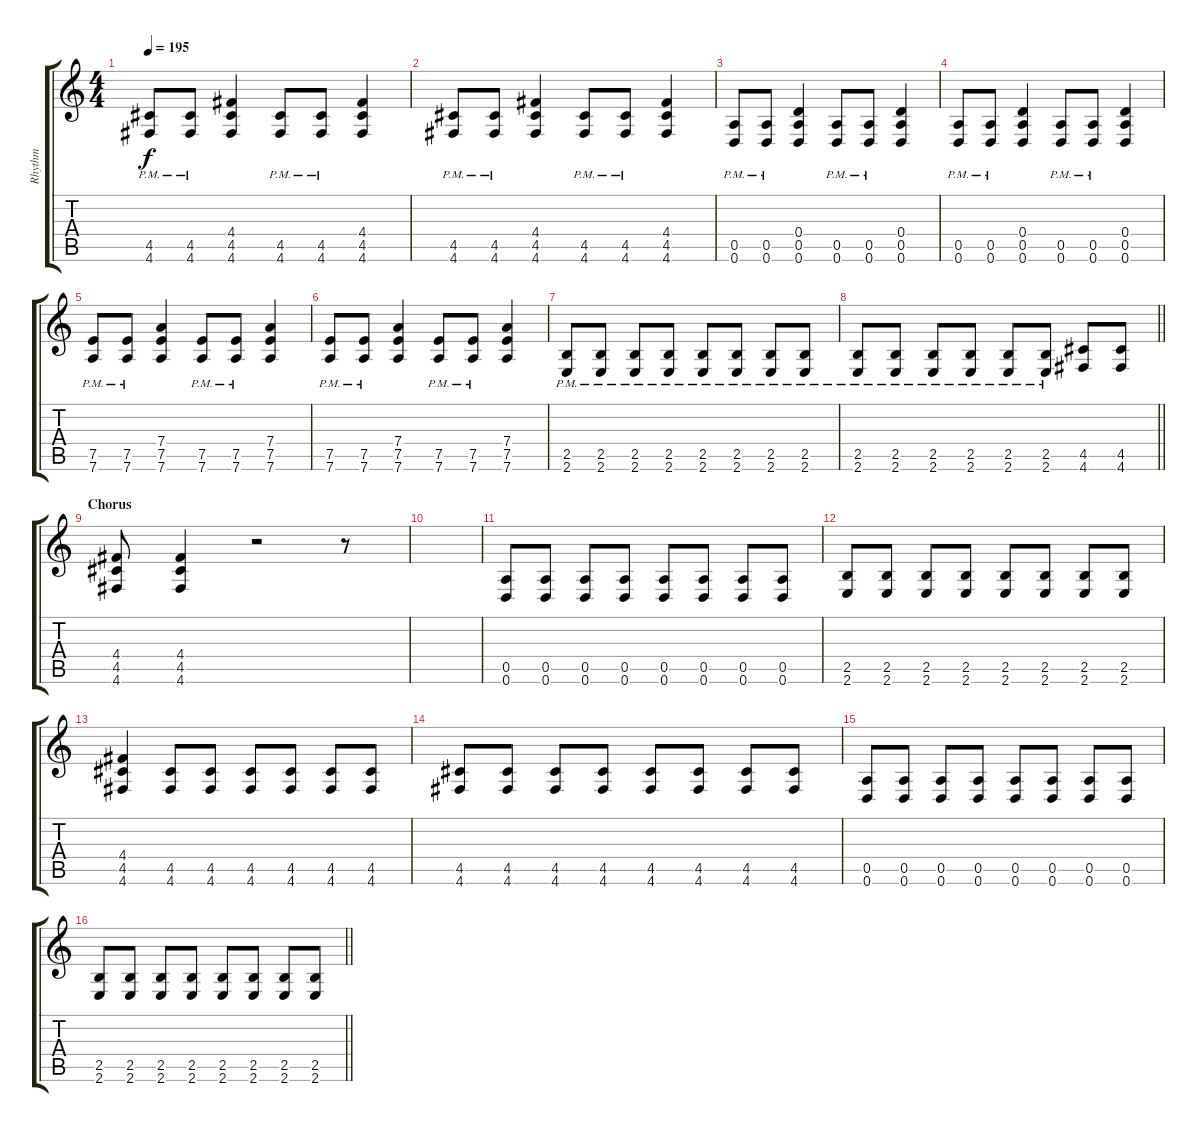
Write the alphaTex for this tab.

\track ("Rhythm" "Rhythm") {instrument overdrivenguitar}
\staff {score tabs}
\tuning (E4 B3 G3 D3 A2 D2) {hide}
\ts (4 4)
\tempo 195
\clef g2
\ks c
(4.5{pm} 4.6{pm}).8{dy f} (4.5{pm} 4.6{pm}).8 (4.4 4.5 4.6).4 (4.5{pm} 4.6{pm}).8 (4.5{pm} 4.6{pm}).8 (4.4 4.5 4.6).4 |
(4.5{pm} 4.6{pm}).8 (4.5{pm} 4.6{pm}).8 (4.4 4.5 4.6).4 (4.5{pm} 4.6{pm}).8 (4.5{pm} 4.6{pm}).8 (4.4 4.5 4.6).4 |
(0.5{pm} 0.6{pm}).8 (0.5{pm} 0.6{pm}).8 (0.4 0.5 0.6).4 (0.5{pm} 0.6{pm}).8 (0.5{pm} 0.6{pm}).8 (0.4 0.5 0.6).4 |
(0.5{pm} 0.6{pm}).8 (0.5{pm} 0.6{pm}).8 (0.4 0.5 0.6).4 (0.5{pm} 0.6{pm}).8 (0.5{pm} 0.6{pm}).8 (0.4 0.5 0.6).4 |
(7.5{pm} 7.6{pm}).8 (7.5{pm} 7.6{pm}).8 (7.4 7.5 7.6).4 (7.5{pm} 7.6{pm}).8 (7.5{pm} 7.6{pm}).8 (7.4 7.5 7.6).4 |
(7.5{pm} 7.6{pm}).8 (7.5{pm} 7.6{pm}).8 (7.4 7.5 7.6).4 (7.5{pm} 7.6{pm}).8 (7.5{pm} 7.6{pm}).8 (7.4 7.5 7.6).4 |
(2.5{pm} 2.6{pm}).8 (2.5{pm} 2.6{pm}).8 (2.5{pm} 2.6{pm}).8 (2.5{pm} 2.6{pm}).8 (2.5{pm} 2.6{pm}).8 (2.5{pm} 2.6{pm}).8 (2.5{pm} 2.6{pm}).8 (2.5{pm} 2.6{pm}).8 |
\barLineRight lightlight
(2.5{pm} 2.6{pm}).8 (2.5{pm} 2.6{pm}).8 (2.5{pm} 2.6{pm}).8 (2.5{pm} 2.6{pm}).8 (2.5{pm} 2.6{pm}).8 (2.5{pm} 2.6{pm}).8 (4.5 4.6).8 (4.5 4.6).8 |
\section ("" "Chorus")
(4.4 4.5 4.6).8 (4.4 4.5 4.6).4 r.2 r.8 |
|
(0.5 0.6).8 (0.5 0.6).8 (0.5 0.6).8 (0.5 0.6).8 (0.5 0.6).8 (0.5 0.6).8 (0.5 0.6).8 (0.5 0.6).8 |
(2.5 2.6).8 (2.5 2.6).8 (2.5 2.6).8 (2.5 2.6).8 (2.5 2.6).8 (2.5 2.6).8 (2.5 2.6).8 (2.5 2.6).8 |
(4.4 4.5 4.6).4 (4.5 4.6).8 (4.5 4.6).8 (4.5 4.6).8 (4.5 4.6).8 (4.5 4.6).8 (4.5 4.6).8 |
(4.5 4.6).8 (4.5 4.6).8 (4.5 4.6).8 (4.5 4.6).8 (4.5 4.6).8 (4.5 4.6).8 (4.5 4.6).8 (4.5 4.6).8 |
(0.5 0.6).8 (0.5 0.6).8 (0.5 0.6).8 (0.5 0.6).8 (0.5 0.6).8 (0.5 0.6).8 (0.5 0.6).8 (0.5 0.6).8 |
\barLineRight lightlight
(2.5 2.6).8 (2.5 2.6).8 (2.5 2.6).8 (2.5 2.6).8 (2.5 2.6).8 (2.5 2.6).8 (2.5 2.6).8 (2.5 2.6).8
